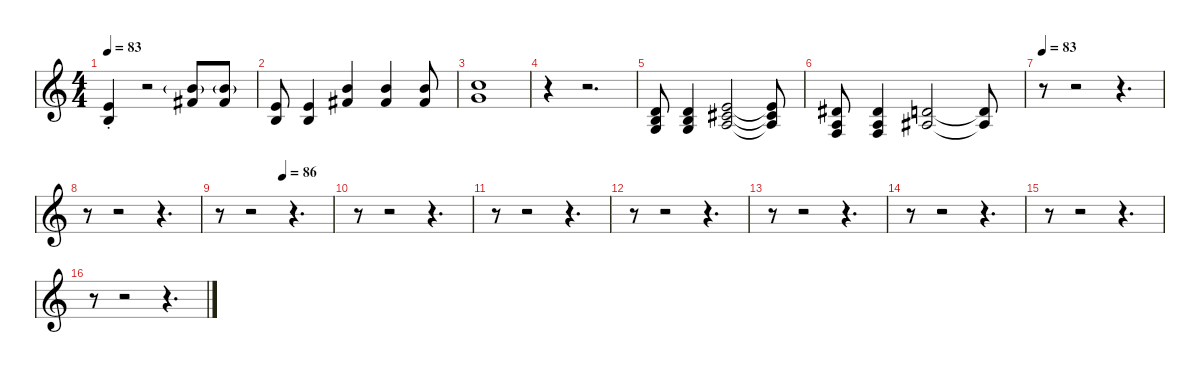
\defaultSystemsLayout 4
\hideDynamics
\bracketExtendMode nobrackets
\singleTrackTrackNamePolicy hidden
\multiTrackTrackNamePolicy hidden
\firstSystemTrackNameMode fullname
\firstSystemTrackNameOrientation horizontal
\otherSystemsTrackNameOrientation horizontal
\track ("Synthé" "pno.") {instrument honkytonkpiano}
\staff {score}
\tuning (E4 B3 G3 D3 A2 B1)
\ts (4 4)
\tempo 83
\clef g2
\ks c
(5.2{st} 4.3{st}).4{dy f beam Up} r.2{beam Up} (7.1{g} 7.2{acc #}).8{beam Up} (7.1{g} 7.2{acc #}).8{beam Up} |
(5.2 4.3).8{beam Up} (5.2 4.3).4{beam Up} (7.1 7.2{acc #}).4{beam Up} (7.1 7.2{acc #}).4{beam Up} (7.1 7.2{acc #}).8{beam Up} |
(8.1 8.2).1{beam Up} |
r.4{beam Down} r.2{d beam Down} |
(3.2 4.3 5.4).8{beam Up} (3.2 4.3 5.4).4{beam Up} (5.2 6.3{acc #} 7.4).2{beam Up} (5.2{t} 6.3{t acc #} 7.4{t}).8{beam Up} |
(4.2{acc #} 2.3 3.4).8{beam Up} (4.2{acc #} 2.3 3.4).4{beam Up} (7.3 8.4{acc #}).2{beam Up} (7.3{t} 8.4{t acc #}).8{beam Up} |
\tempo 83
r.8{beam Down} r.2{beam Down} r.4{d beam Down} |
r.8{beam Down} r.2{beam Down} r.4{d beam Down} |
\tempo (86 0.5625)
r.8{beam Down} r.2{beam Down} r.4{d beam Down} |
r.8{beam Down} r.2{beam Down} r.4{d beam Down} |
r.8{beam Down} r.2{beam Down} r.4{d beam Down} |
r.8{beam Down} r.2{beam Down} r.4{d beam Down} |
r.8{beam Down} r.2{beam Down} r.4{d beam Down} |
r.8{beam Down} r.2{beam Down} r.4{d beam Down} |
r.8{beam Down} r.2{beam Down} r.4{d beam Down} |
r.8{beam Down} r.2{beam Down} r.4{d beam Down}
